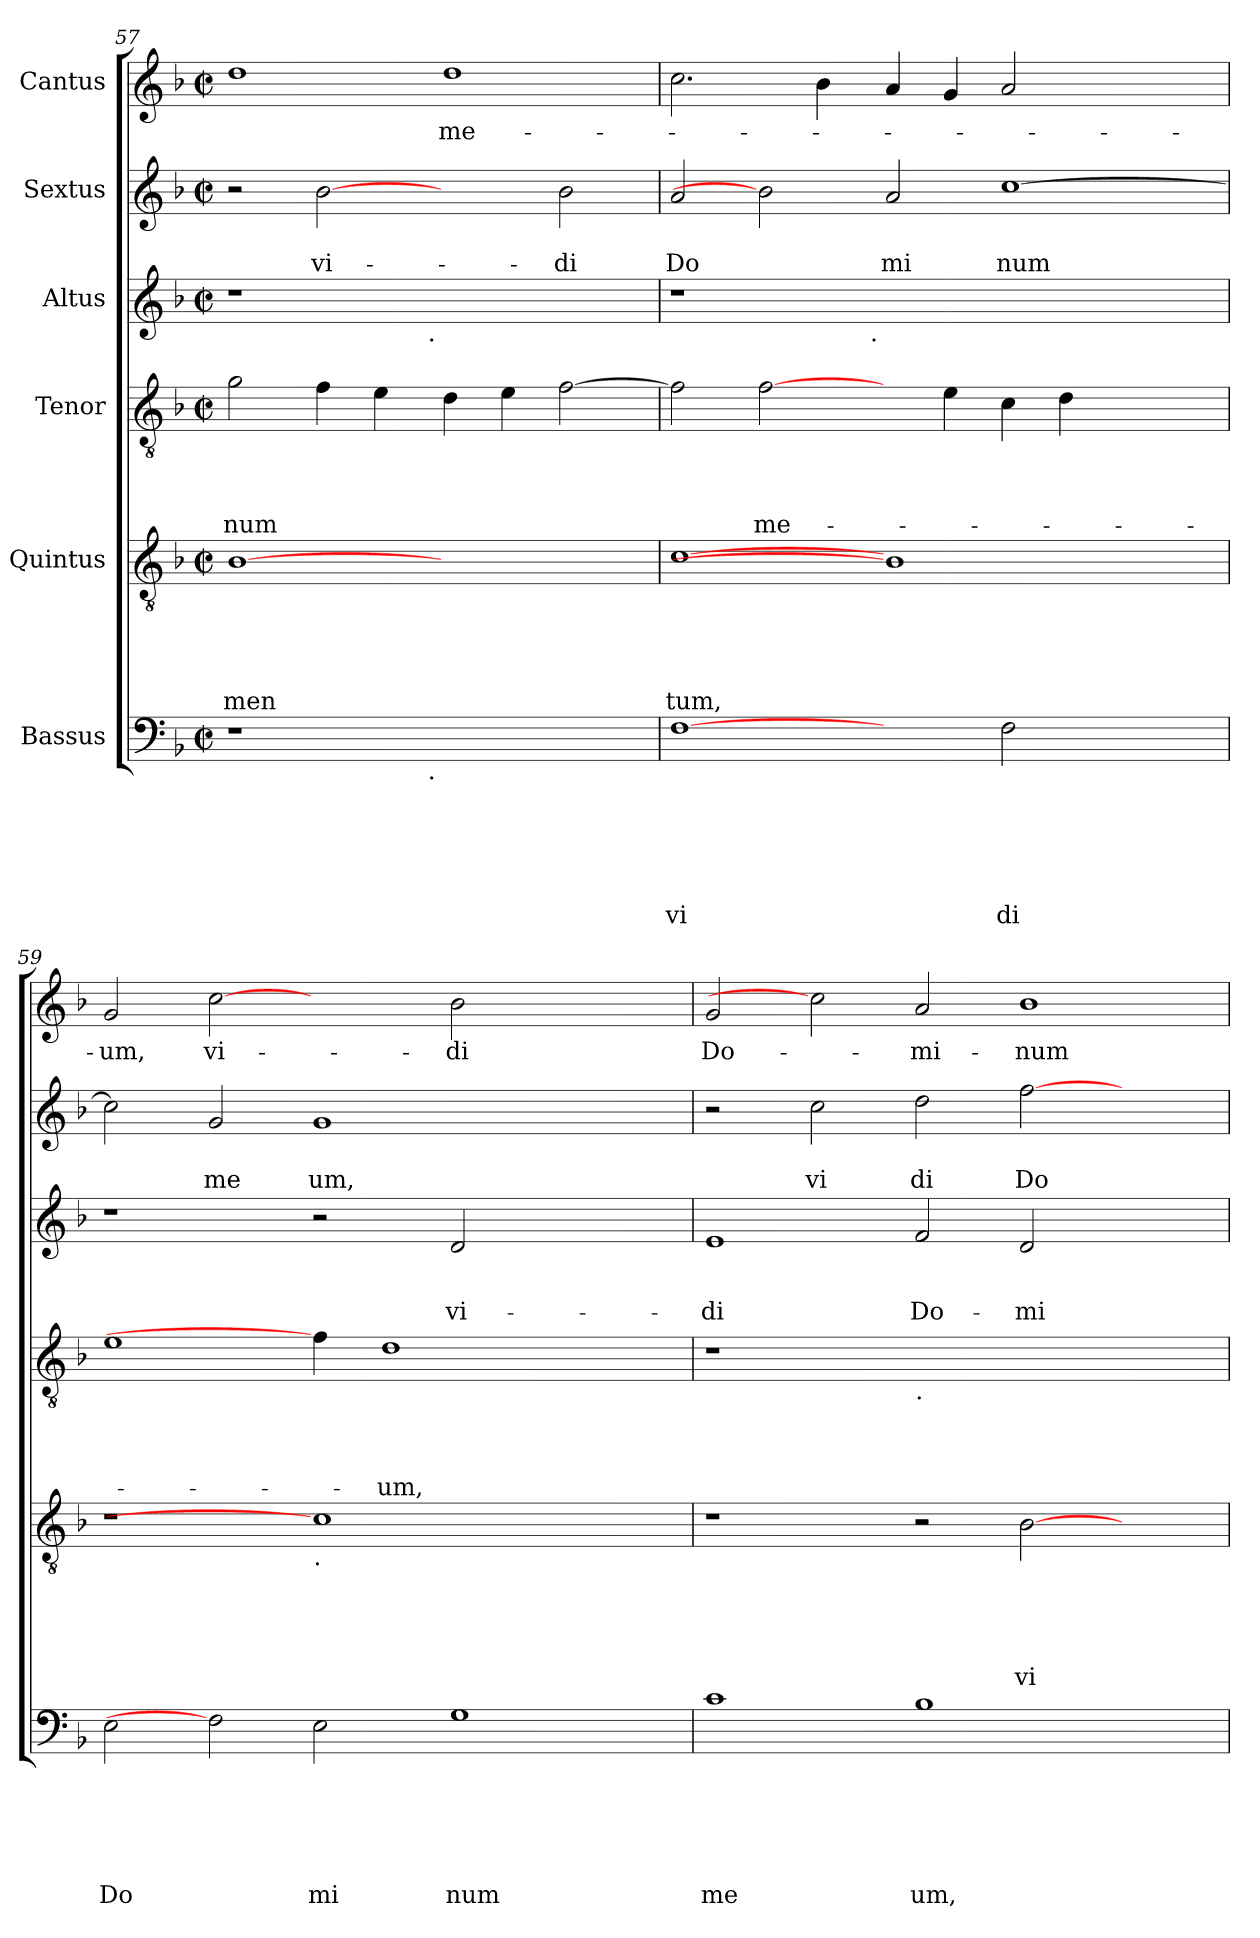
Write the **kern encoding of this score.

**kern	**text	**text	**text	**text	**text	**text	**kern	**text	**text	**text	**text	**text	**kern	**text	**text	**text	**text	**kern	**text	**text	**text	**kern	**text	**text	**kern	**text
*part6	*part6	*part6	*part6	*part6	*part6	*part6	*part5	*part5	*part5	*part5	*part5	*part5	*part4	*part4	*part4	*part4	*part4	*part3	*part3	*part3	*part3	*part2	*part2	*part2	*part1	*part1
*staff6	*staff6	*staff6	*staff6	*staff6	*staff6	*staff6	*staff5	*staff5	*staff5	*staff5	*staff5	*staff5	*staff4	*staff4	*staff4	*staff4	*staff4	*staff3	*staff3	*staff3	*staff3	*staff2	*staff2	*staff2	*staff1	*staff1
*I"Bassus	*	*	*	*	*	*	*I"Quintus	*	*	*	*	*	*I"Tenor	*	*	*	*	*I"Altus	*	*	*	*I"Sextus	*	*	*I"Cantus	*
*clefF4	*	*	*	*	*	*	*clefGv2	*	*	*	*	*	*clefGv2	*	*	*	*	*clefG2	*	*	*	*clefG2	*	*	*clefG2	*
*k[b-]	*	*	*	*	*	*	*k[b-]	*	*	*	*	*	*k[b-]	*	*	*	*	*k[b-]	*	*	*	*k[b-]	*	*	*k[b-]	*
*F:	*	*	*	*	*	*	*F:	*	*	*	*	*	*F:	*	*	*	*	*F:	*	*	*	*F:	*	*	*F:	*
*M2/2	*	*	*	*	*	*	*M2/2	*	*	*	*	*	*M2/2	*	*	*	*	*M2/2	*	*	*	*M2/2	*	*	*M2/2	*
*met(c|)	*	*	*	*	*	*	*met(c|)	*	*	*	*	*	*met(c|)	*	*	*	*	*met(c|)	*	*	*	*met(c|)	*	*	*met(c|)	*
=57	=57	=57	=57	=57	=57	=57	=57	=57	=57	=57	=57	=57	=57	=57	=57	=57	=57	=57	=57	=57	=57	=57	=57	=57	=57	=57
!	!	!	!	!	!	!	!	!	!	!	!	!LO:LY:b	!	!	!	!	!LO:LY:b	!	!	!	!	!	!	!	!	!
*^	*	*	*	*	*	*	*	*	*	*	*	*	*	*	*	*	*	*^	*	*	*	*	*	*	*	*
1r	2ryy	.	.	.	.	.	.	[1B-	.	.	.	.	men	2g\	.	.	.	num	1r	2ryy	.	.	.	2r	.	.	1dd	.
!	!	!	!	!	!	!	!	!	!	!	!	!	!	!	!	!	!	!	!	!	!	!	!	!	!	!LO:LY:b	!	!
.	4...ryy	.	.	.	.	.	.	.	.	.	.	.	.	4f\	.	.	.	.	.	4...ryy	.	.	.	[2b-	.	vi-	.	.
.	.	.	.	.	.	.	.	.	.	.	.	.	.	4e\	.	.	.	.	.	.	.	.	.	.	.	.	.	.
!	!	!	!	!	!	!	!	!	!	!	!	!	!	!	!	!	!	!	!	!LO:TX:b:t=.	!	!	!	!	!	!	!	!
!	!LO:TX:b:t=.	!	!	!	!	!	!	!	!	!	!	!	!	!	!	!	!	!	!	!	!	!	!	!	!	!	!	!
.	1ryy	.	.	.	.	.	.	.	.	.	.	.	.	.	.	.	.	.	.	1ryy	.	.	.	.	.	.	.	.
!	!	!	!	!	!	!	!	!	!	!	!	!	!	!	!	!	!	!	!	!	!	!	!	!	!	!	!	!LO:LY:b
1ryy	.	.	.	.	.	.	.	1ryy	.	.	.	.	.	4d\	.	.	.	.	1ryy	.	.	.	.	2ryy	.	.	1dd	me-
.	.	.	.	.	.	.	.	.	.	.	.	.	.	4e\	.	.	.	.	.	.	.	.	.	.	.	.	.	.
!	!	!	!	!	!	!	!	!	!	!	!	!	!	!	!	!	!	!	!	!	!	!	!	!	!	!LO:LY:b	!	!
.	.	.	.	.	.	.	.	.	.	.	.	.	.	[<2f\	.	.	.	.	.	.	.	.	.	2b-\	.	-di	.	.
.	32ryy	.	.	.	.	.	.	.	.	.	.	.	.	.	.	.	.	.	.	32ryy	.	.	.	.	.	.	.	.
!!LO:LB:g=z
=58	=58	=58	=58	=58	=58	=58	=58	=58	=58	=58	=58	=58	=58	=58	=58	=58	=58	=58	=58	=58	=58	=58	=58	=58	=58	=58	=58	=58
!	!	!	!	!	!	!	!LO:LY:b	!	!	!	!	!	!LO:LY:b	!	!	!	!	!	!	!	!	!	!	!	!	!LO:LY:b	!	!
*v	*v	*	*	*	*	*	*	*	*	*	*	*	*	*	*	*	*	*	*	*	*	*	*	*	*	*	*	*
[1F	.	.	.	.	.	vi	[1c	.	.	.	.	tum,	2f\]	.	.	.	.	1r	2ryy	.	.	.	2a/	.	Do	2.cc\	.
!	!	!	!	!	!	!	!	!	!	!	!	!	!	!	!	!	!LO:LY:b	!	!	!	!	!	!	!	!	!	!
.	.	.	.	.	.	.	.	.	.	.	.	.	[2f\	.	.	.	me-	.	4...ryy	.	.	.	2b-]	.	.	.	.
.	.	.	.	.	.	.	.	.	.	.	.	.	.	.	.	.	.	.	.	.	.	.	.	.	.	4b-\	.
!	!	!	!	!	!	!	!	!	!	!	!	!	!	!	!	!	!	!	!LO:TX:b:t=.	!	!	!	!	!	!	!	!
.	.	.	.	.	.	.	.	.	.	.	.	.	.	.	.	.	.	.	1ryy	.	.	.	.	.	.	.	.
!	!	!	!	!	!	!	!	!	!	!	!	!	!	!	!	!	!	!	!	!	!	!	!	!	!LO:LY:b	!	!
2ryy	.	.	.	.	.	.	1B-]	.	.	.	.	.	4ryy	.	.	.	.	1.ryy	.	.	.	.	2a/	.	mi	4a/	.
.	.	.	.	.	.	.	.	.	.	.	.	.	4e\	.	.	.	.	.	.	.	.	.	.	.	.	4g/	.
!	!	!	!	!	!	!LO:LY:b	!	!	!	!	!	!	!	!	!	!	!	!	!	!	!	!	!	!	!LO:LY:b	!	!
2F\	.	.	.	.	.	di	.	.	.	.	.	.	4c\	.	.	.	.	.	.	.	.	.	[>1cc	.	num	2a/	.
.	.	.	.	.	.	.	.	.	.	.	.	.	4d\	.	.	.	.	.	.	.	.	.	.	.	.	.	.
.	.	.	.	.	.	.	.	.	.	.	.	.	.	.	.	.	.	.	2ryy	.	.	.	.	.	.	.	.
2ryy	.	.	.	.	.	.	2ryy	.	.	.	.	.	2ryy	.	.	.	.	.	.	.	.	.	.	.	.	2ryy	.
.	.	.	.	.	.	.	.	.	.	.	.	.	.	.	.	.	.	.	32ryy	.	.	.	.	.	.	.	.
=59	=59	=59	=59	=59	=59	=59	=59	=59	=59	=59	=59	=59	=59	=59	=59	=59	=59	=59	=59	=59	=59	=59	=59	=59	=59	=59	=59
!	!	!	!	!	!	!LO:LY:b	!	!	!	!	!	!	!	!	!	!	!	!	!	!	!	!	!	!	!	!	!LO:LY:b
*	*	*	*	*	*	*	*	*	*	*	*	*	*	*	*	*	*	*v	*v	*	*	*	*	*	*	*	*
2E\	.	.	.	.	.	Do	1r	.	.	.	.	.	1e	.	.	.	.	1r	.	.	.	2cc\]	.	.	2g/	-um,
!	!	!	!	!	!	!	!	!	!	!	!	!	!	!	!	!	!	!	!	!	!	!	!	!LO:LY:b	!	!LO:LY:b
2F]	.	.	.	.	.	.	.	.	.	.	.	.	.	.	.	.	.	.	.	.	.	2g/	.	me	[2cc	vi-
!	!	!	!	!	!	!	!LO:TX:b:t=.	!	!	!	!	!	!	!	!	!	!	!	!	!	!	!	!	!	!	!
!	!	!	!	!	!	!LO:LY:b	!	!	!	!	!	!	!	!	!	!	!	!	!	!	!	!	!	!LO:LY:b	!	!
2E\	.	.	.	.	.	mi	1c]	.	.	.	.	.	4f\]	.	.	.	.	2r	.	.	.	1g	.	um,	2ryy	.
!	!	!	!	!	!	!	!	!	!	!	!	!	!	!	!	!	!LO:LY:b	!	!	!	!	!	!	!	!	!
.	.	.	.	.	.	.	.	.	.	.	.	.	1d	.	.	.	-um,	.	.	.	.	.	.	.	.	.
!	!	!	!	!	!	!LO:LY:b	!	!	!	!	!	!	!	!	!	!	!	!	!	!	!LO:LY:b	!	!	!	!	!LO:LY:b
1G	.	.	.	.	.	num	.	.	.	.	.	.	.	.	.	.	.	2d/	.	.	vi-	.	.	.	2b-\	-di
.	.	.	.	.	.	.	2ryy	.	.	.	.	.	.	.	.	.	.	2ryy	.	.	.	2ryy	.	.	2ryy	.
.	.	.	.	.	.	.	.	.	.	.	.	.	4ryy	.	.	.	.	.	.	.	.	.	.	.	.	.
=60	=60	=60	=60	=60	=60	=60	=60	=60	=60	=60	=60	=60	=60	=60	=60	=60	=60	=60	=60	=60	=60	=60	=60	=60	=60	=60
!	!	!	!	!	!	!LO:LY:b	!	!	!	!	!	!	!	!	!	!	!	!	!	!	!LO:LY:b	!	!	!	!	!LO:LY:b
1c	.	.	.	.	.	me	1r	.	.	.	.	.	1r	.	.	.	.	1e	.	.	-di	2r	.	.	2g/	Do-
!	!	!	!	!	!	!	!	!	!	!	!	!	!	!	!	!	!	!	!	!	!	!	!	!LO:LY:b	!	!
.	.	.	.	.	.	.	.	.	.	.	.	.	.	.	.	.	.	.	.	.	.	2cc\	.	vi	2cc]	.
!	!	!	!	!	!	!	!	!	!	!	!	!	!LO:TX:b:t=.	!	!	!	!	!	!	!	!	!	!	!	!	!
!	!	!	!	!	!	!LO:LY:b	!	!	!	!	!	!	!	!	!	!	!	!	!	!	!LO:LY:b	!	!	!LO:LY:b	!	!LO:LY:b
1B-	.	.	.	.	.	um,	2r	.	.	.	.	.	1.ryy	.	.	.	.	2f/	.	.	Do-	2dd\	.	di	2a/	-mi-
!	!	!	!	!	!	!	!	!	!	!	!	!LO:LY:b	!	!	!	!	!	!	!	!	!LO:LY:b	!	!	!LO:LY:b	!	!LO:LY:b
.	.	.	.	.	.	.	[>2B-\	.	.	.	.	vi-	.	.	.	.	.	2d/	.	.	-mi-	[>2ff\	.	Do	1b-	-num
2ryy	.	.	.	.	.	.	2ryy	.	.	.	.	.	.	.	.	.	.	2ryy	.	.	.	2ryy	.	.	.	.
=	=	=	=	=	=	=	=	=	=	=	=	=	=	=	=	=	=	=	=	=	=	=	=	=	=	=
*-	*-	*-	*-	*-	*-	*-	*-	*-	*-	*-	*-	*-	*-	*-	*-	*-	*-	*-	*-	*-	*-	*-	*-	*-	*-	*-
